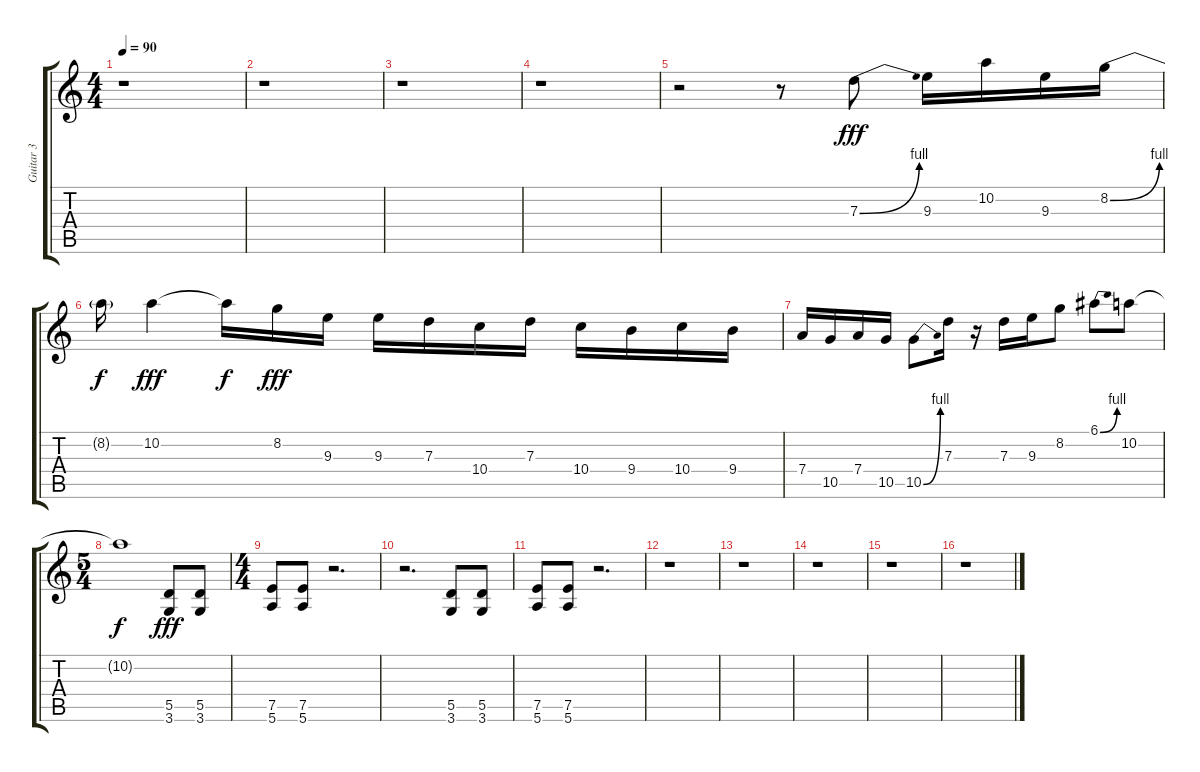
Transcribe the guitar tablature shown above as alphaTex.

\track ("Guitar 3" "Guitar 3") {instrument distortionguitar}
\staff {score tabs}
\tuning (E4 B3 G3 D3 A2 E2) {hide}
\ts (4 4)
\tempo 90
\clef g2
\ks c
r.1{dy fff} |
r.1 |
r.1 |
r.1 |
r.2 r.8 7.3{be (bend 0 0 60 4)}.8 9.3.16 10.2.16 9.3.16 8.2{be (bend 0 0 60 4)}.16 |
8.2{t}.16{dy f} 10.2.4{dy fff} 10.2{t}.16{dy f} 8.2.16{dy fff} 9.3.16 9.3.16 7.3.16 10.4.16 7.3.16 10.4.16 9.4.16 10.4.16 9.4.16 |
7.4.16 10.5.16 7.4.16 10.5.16 10.5{be (bend 0 0 60 4)}.8 7.3.16 r.16 7.3.16 9.3.16 8.2.8 6.1{be (bend 0 0 60 4)}.8 10.2.8 |
\ts (5 4)
10.2{t}.1{dy f} (5.5 3.6).8{dy fff} (5.5 3.6).8 |
\ts (4 4)
(7.5 5.6).8 (7.5 5.6).8 r.2{d} |
r.2{d} (5.5 3.6).8 (5.5 3.6).8 |
(7.5 5.6).8 (7.5 5.6).8 r.2{d} |
r.1 |
r.1 |
r.1 |
r.1 |
r.1
